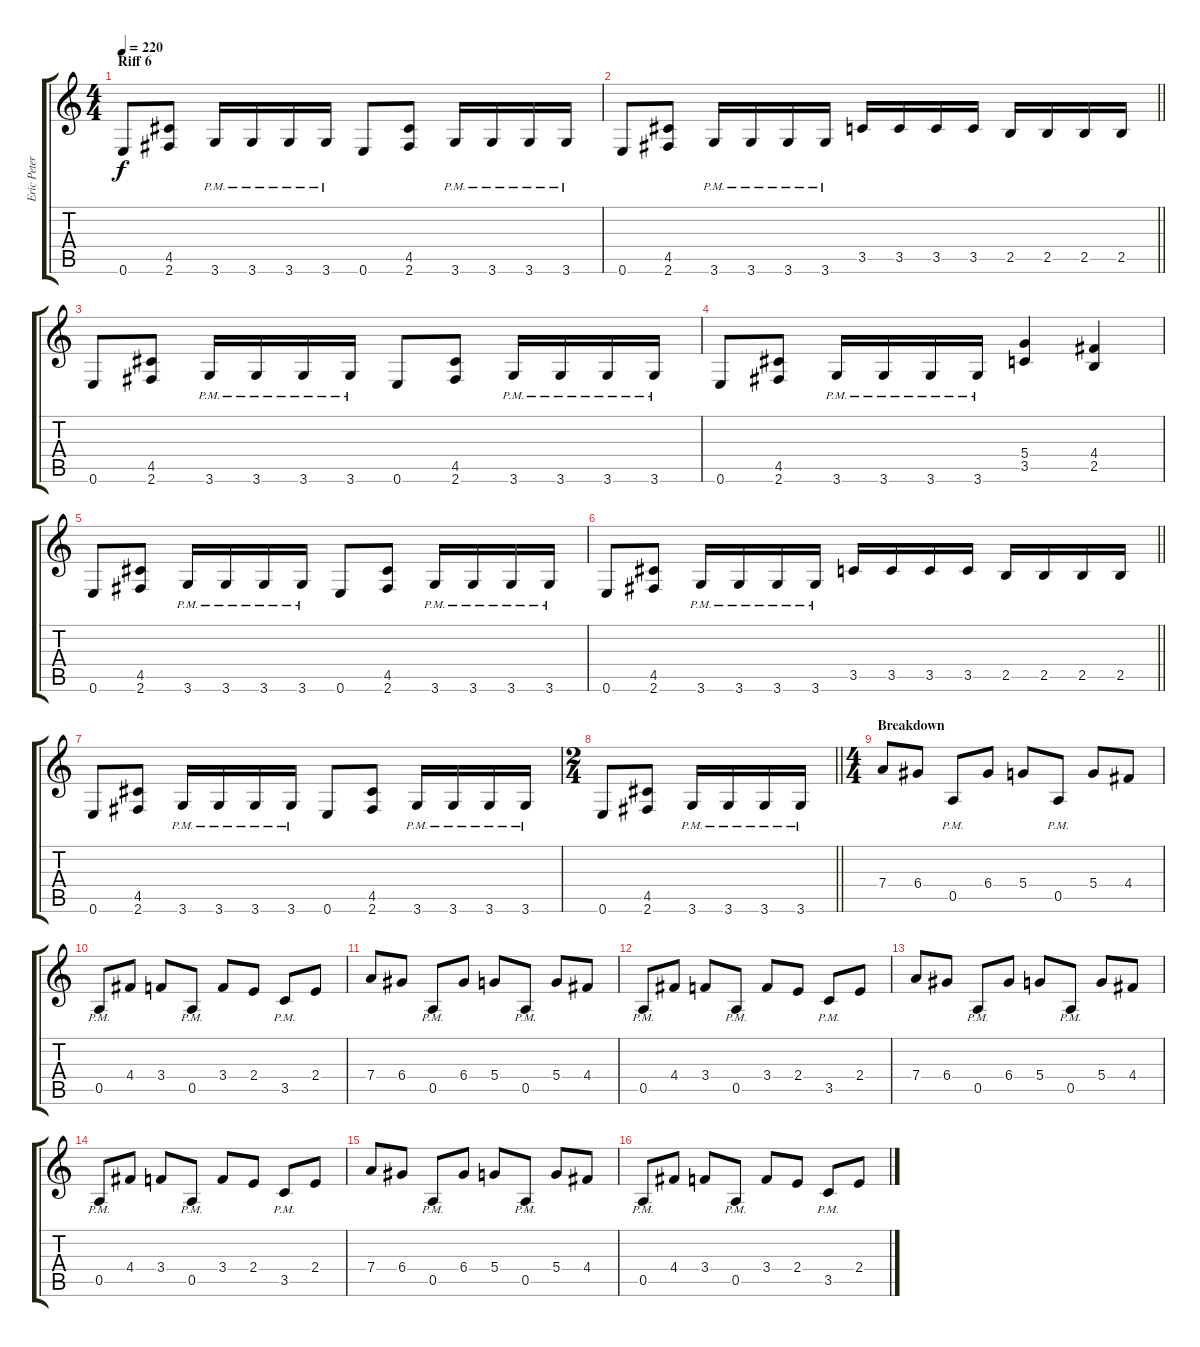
\track ("Eric Peterson (Rhytm Guitar)" "Eric Peter") {instrument distortionguitar}
\staff {score tabs}
\tuning (E4 B3 G3 D3 A2 E2) {hide}
\ts (4 4)
\section ("" "Riff 6")
\tempo 220
\clef g2
\ks c
0.6.8{dy f} (4.5 2.6).8 3.6{pm}.16 3.6{pm}.16 3.6{pm}.16 3.6{pm}.16 0.6.8 (4.5 2.6).8 3.6{pm}.16 3.6{pm}.16 3.6{pm}.16 3.6{pm}.16 |
\barLineRight lightlight
0.6.8 (4.5 2.6).8 3.6{pm}.16 3.6{pm}.16 3.6{pm}.16 3.6{pm}.16 3.5.16 3.5.16 3.5.16 3.5.16 2.5.16 2.5.16 2.5.16 2.5.16 |
0.6.8 (4.5 2.6).8 3.6{pm}.16 3.6{pm}.16 3.6{pm}.16 3.6{pm}.16 0.6.8 (4.5 2.6).8 3.6{pm}.16 3.6{pm}.16 3.6{pm}.16 3.6{pm}.16 |
0.6.8 (4.5 2.6).8 3.6{pm}.16 3.6{pm}.16 3.6{pm}.16 3.6{pm}.16 (5.4 3.5).4 (4.4 2.5).4 |
0.6.8 (4.5 2.6).8 3.6{pm}.16 3.6{pm}.16 3.6{pm}.16 3.6{pm}.16 0.6.8 (4.5 2.6).8 3.6{pm}.16 3.6{pm}.16 3.6{pm}.16 3.6{pm}.16 |
\barLineRight lightlight
0.6.8 (4.5 2.6).8 3.6{pm}.16 3.6{pm}.16 3.6{pm}.16 3.6{pm}.16 3.5.16 3.5.16 3.5.16 3.5.16 2.5.16 2.5.16 2.5.16 2.5.16 |
0.6.8 (4.5 2.6).8 3.6{pm}.16 3.6{pm}.16 3.6{pm}.16 3.6{pm}.16 0.6.8 (4.5 2.6).8 3.6{pm}.16 3.6{pm}.16 3.6{pm}.16 3.6{pm}.16 |
\ts (2 4)
\barLineRight lightlight
0.6.8 (4.5 2.6).8 3.6{pm}.16 3.6{pm}.16 3.6{pm}.16 3.6{pm}.16 |
\ts (4 4)
\section ("" "Breakdown")
7.4.8 6.4.8 0.5{pm}.8 6.4.8 5.4.8 0.5{pm}.8 5.4.8 4.4.8 |
0.5{pm}.8 4.4.8 3.4.8 0.5{pm}.8 3.4.8 2.4.8 3.5{pm}.8 2.4.8 |
7.4.8 6.4.8 0.5{pm}.8 6.4.8 5.4.8 0.5{pm}.8 5.4.8 4.4.8 |
0.5{pm}.8 4.4.8 3.4.8 0.5{pm}.8 3.4.8 2.4.8 3.5{pm}.8 2.4.8 |
7.4.8 6.4.8 0.5{pm}.8 6.4.8 5.4.8 0.5{pm}.8 5.4.8 4.4.8 |
0.5{pm}.8 4.4.8 3.4.8 0.5{pm}.8 3.4.8 2.4.8 3.5{pm}.8 2.4.8 |
7.4.8 6.4.8 0.5{pm}.8 6.4.8 5.4.8 0.5{pm}.8 5.4.8 4.4.8 |
0.5{pm}.8 4.4.8 3.4.8 0.5{pm}.8 3.4.8 2.4.8 3.5{pm}.8 2.4.8
